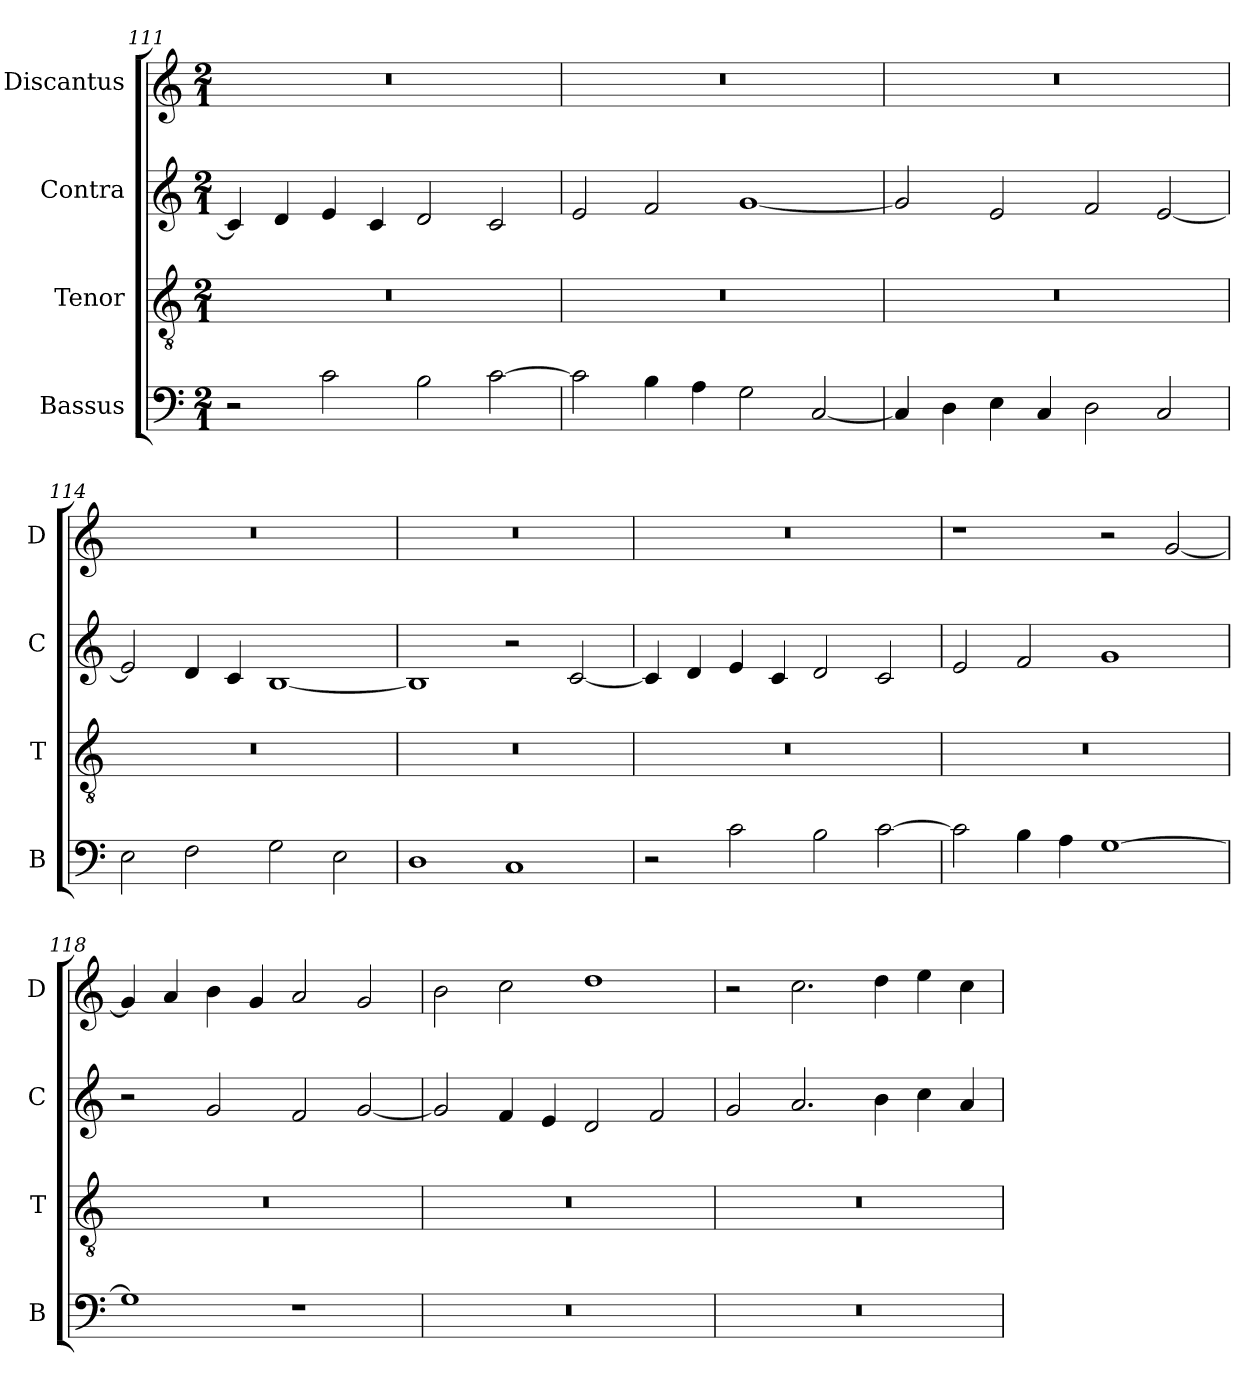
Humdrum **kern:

**kern	**kern	**kern	**kern
*part4	*part3	*part2	*part1
*staff4	*staff3	*staff2	*staff1
*I"Bassus	*I"Tenor	*I"Contra	*I"Discantus
*I'B	*I'T	*I'C	*I'D
*clefF4	*clefGv2	*clefG2	*clefG2
*k[]	*k[]	*k[]	*k[]
*M2/1	*M2/1	*M2/1	*M2/1
=111	=111	=111	=111
2r	0r	4c/]	0r
.	.	4d/	.
2c\	.	4e/	.
.	.	4c/	.
2B\	.	2d/	.
[2c\	.	2c/	.
=112	=112	=112	=112
2c\]	0r	2e/	0r
4B\	.	2f/	.
4A\	.	.	.
2G\	.	[1g	.
[2C/	.	.	.
=113	=113	=113	=113
4C/]	0r	2g/]	0r
4D\	.	.	.
4E\	.	2e/	.
4C/	.	.	.
2D\	.	2f/	.
2C/	.	[2e/	.
=114	=114	=114	=114
2E\	0r	2e/]	0r
2F\	.	4d/	.
.	.	4c/	.
2G\	.	[1B	.
2E\	.	.	.
=115	=115	=115	=115
1D	0r	1B]	0r
1C	.	2r	.
.	.	[2c/	.
=116	=116	=116	=116
2r	0r	4c/]	0r
.	.	4d/	.
2c\	.	4e/	.
.	.	4c/	.
2B\	.	2d/	.
[2c\	.	2c/	.
=117	=117	=117	=117
2c\]	0r	2e/	1r
4B\	.	2f/	.
4A\	.	.	.
[1G	.	1g	2r
.	.	.	[2g/
=118	=118	=118	=118
1G]	0r	2r	4g/]
.	.	.	4a/
.	.	2g/	4b\
.	.	.	4g/
1r	.	2f/	2a/
.	.	[2g/	2g/
=119	=119	=119	=119
0r	0r	2g/]	2b\
.	.	4f/	2cc\
.	.	4e/	.
.	.	2d/	1dd
.	.	2f/	.
=120	=120	=120	=120
0r	0r	2g/	2r
.	.	2.a/	2.cc\
.	.	4b\	4dd\
.	.	4cc\	4ee\
.	.	4a/	4cc\
=	=	=	=
*-	*-	*-	*-
